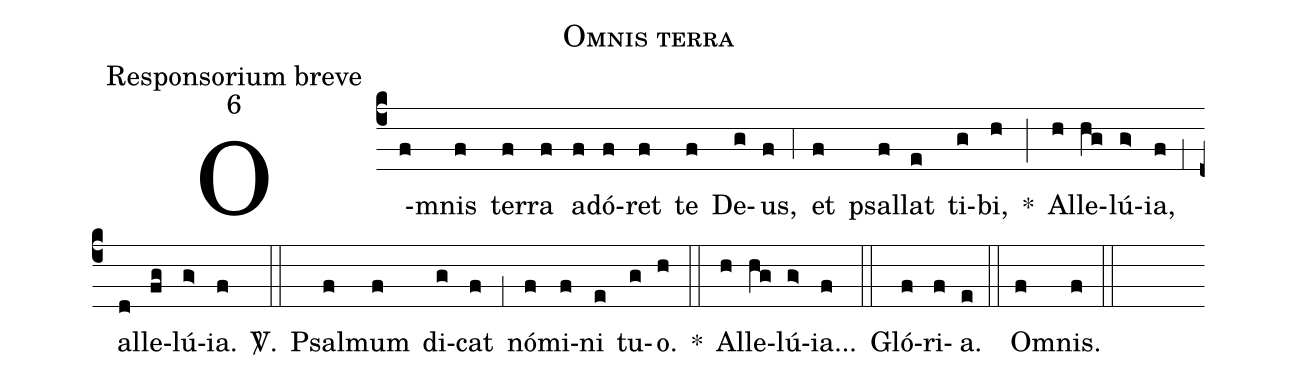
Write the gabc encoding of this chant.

name:Omnis terra;
office-part:Responsorium breve;
mode:6;
%%
(c4) O(f)mnis(f) ter(f)ra(f) a(f)dó(f)ret(f) te(f) De(g)us,(f) (;4) et(f) psal(f)lat(e) ti(g)bi,(h) *(;) Al(h)le(hg)lú(g>)ia,(f) (;1) al(d)le(fg)lú(g>)ia.(f) <sp>V/</sp>.(::) Psal(f)mum(f) di(g)cat(f) (;1) nó(f)mi(f)ni(e) tu(g)o.(h) *(::) Al(h)le(hg)lú(g>)ia...(f) (::) Gló(f)ri(f)a.(e) (::) O(f)mnis.(f) (::)
